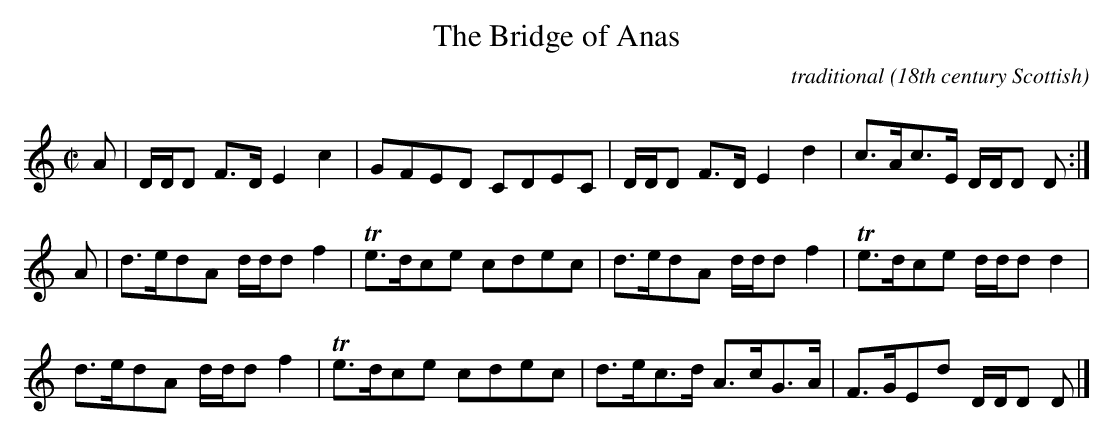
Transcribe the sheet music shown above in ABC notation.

X:1
T:The Bridge of Anas
C:traditional
O:18th century Scottish
Q:266
L:1/8
M:C|
K:Ddor
A|D/D/D F>D E2 c2|GFED CDEC|D/D/D F>D E2 d2|c>Ac>E D/D/D D:|
A|d>edA d/d/d f2|Te>dce cdec|d>edA d/d/d f2|Te>dce d/d/d d2|
d>edA d/d/d f2|Te>dce cdec|d>ec>d A>cG>A|F>GEd D/D/D D|]
